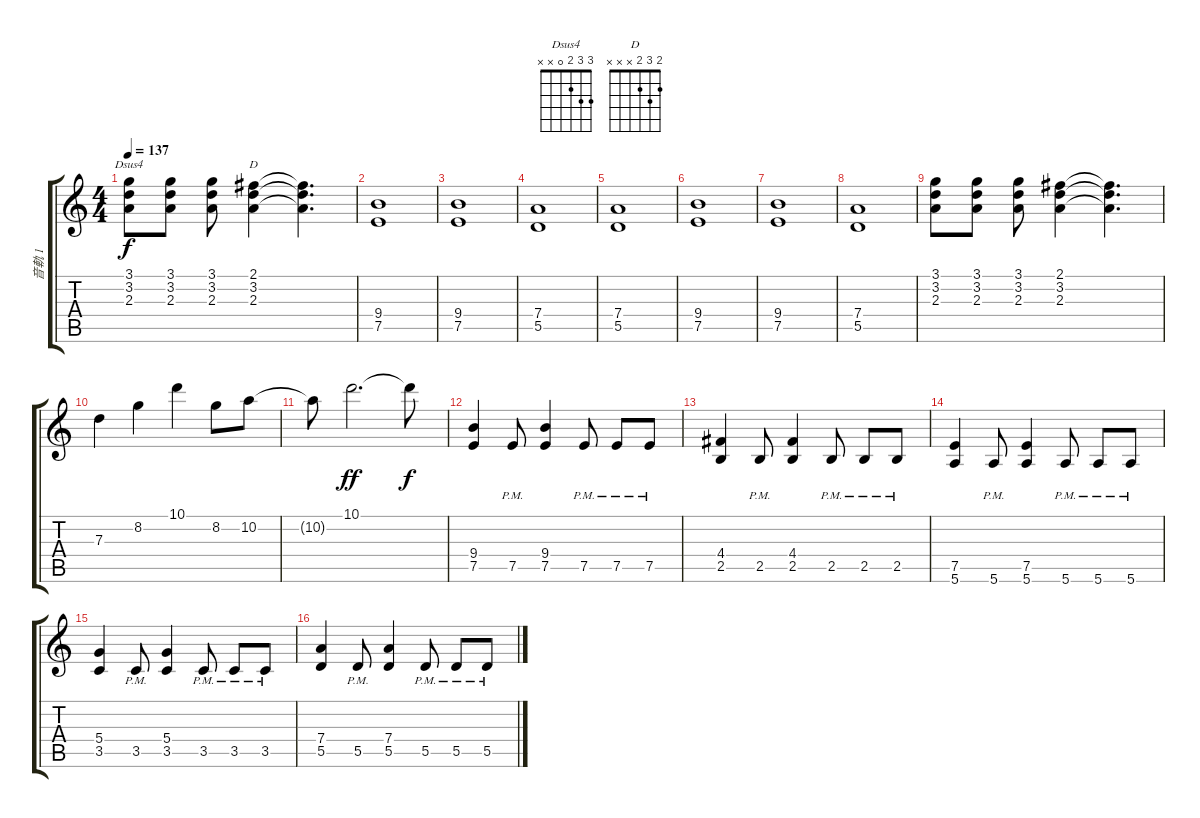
\track ("音軌 1" "音軌 1") {instrument overdrivenguitar}
\staff {score tabs}
\tuning (E4 B3 G3 D3 A2 E2) {hide}
\chord ("Dsus4" 3 3 2 0 x x)
\chord ("D" 2 3 2 x x x)
\ts (4 4)
\tempo 137
\clef g2
\ks c
(3.1 3.2 2.3).8{ch "Dsus4" dy f} (3.1 3.2 2.3).8 (3.1 3.2 2.3).8 (2.1 3.2 2.3).4{ch "D"} (2.1{t} 3.2{t} 2.3{t}).4{d} |
(9.4 7.5).1{instrument overdrivenguitar} |
(9.4 7.5).1 |
(7.4 5.5).1 |
(7.4 5.5).1 |
(9.4 7.5).1 |
(9.4 7.5).1 |
(7.4 5.5).1 |
(3.1 3.2 2.3).8 (3.1 3.2 2.3).8 (3.1 3.2 2.3).8 (2.1 3.2 2.3).4 (2.1{t} 3.2{t} 2.3{t}).4{d} |
7.3.4 8.2.4 10.1.4 8.2.8 10.2.8 |
10.2{t}.8 10.1.2{d dy ff} 10.1{t}.8{dy f} |
(9.4 7.5).4 7.5{pm}.8 (9.4 7.5).4 7.5{pm}.8 7.5{pm}.8 7.5{pm}.8 |
(4.4 2.5).4 2.5{pm}.8 (4.4 2.5).4 2.5{pm}.8 2.5{pm}.8 2.5{pm}.8 |
(7.5 5.6).4 5.6{pm}.8 (7.5 5.6).4 5.6{pm}.8 5.6{pm}.8 5.6{pm}.8 |
(5.4 3.5).4 3.5{pm}.8 (5.4 3.5).4 3.5{pm}.8 3.5{pm}.8 3.5{pm}.8 |
(7.4 5.5).4 5.5{pm}.8 (7.4 5.5).4 5.5{pm}.8 5.5{pm}.8 5.5{pm}.8
